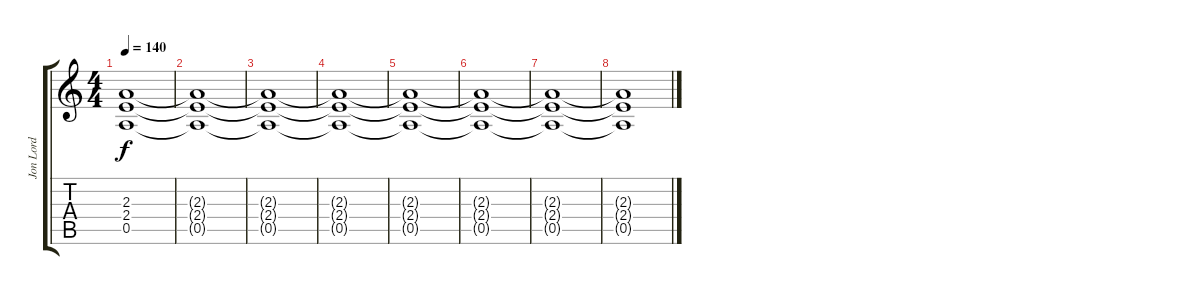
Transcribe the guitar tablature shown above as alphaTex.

\track ("Jon Lord" "Jon Lord") {instrument electricguitarjazz}
\staff {score tabs}
\tuning (E4 B3 G3 D3 A2 E2) {hide}
\ts (4 4)
\tempo 140
\clef g2
\ks c
(2.3{t} 2.4{t} 0.5{t}).1{dy f} |
(2.3{t} 2.4{t} 0.5{t}).1 |
(2.3{t} 2.4{t} 0.5{t}).1 |
(2.3{t} 2.4{t} 0.5{t}).1 |
(2.3{t} 2.4{t} 0.5{t}).1 |
(2.3{t} 2.4{t} 0.5{t}).1 |
(2.3{t} 2.4{t} 0.5{t}).1 |
(2.3{t} 2.4{t} 0.5{t}).1
